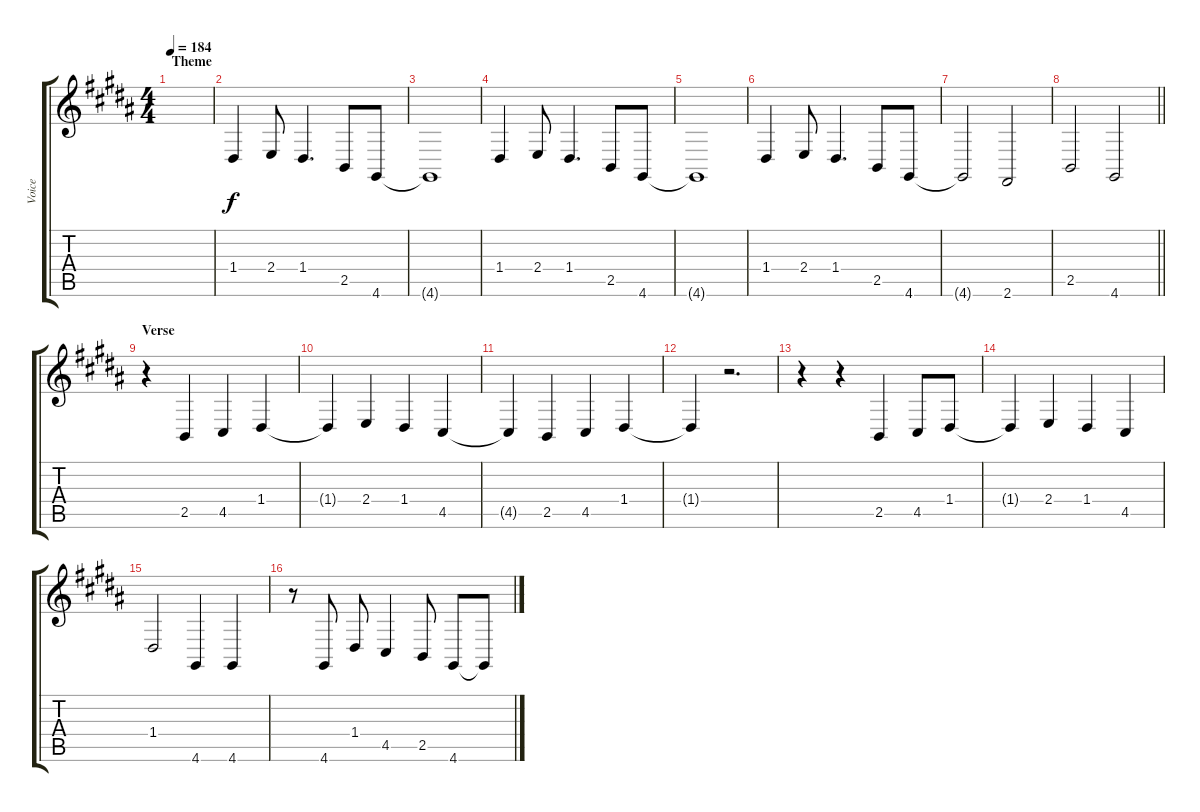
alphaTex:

\track ("Voice" "Voice") {instrument baritonesax}
\staff {score tabs}
\tuning (E4 B3 G3 D3 A2 E2) {hide}
\ts (4 4)
\section ("" "Theme")
\tempo 184
\clef g2
\ks b
|
1.4.4 2.4.8 1.4.4{d} 2.5.8 4.6.8 |
4.6{t}.1 |
1.4.4 2.4.8 1.4.4{d} 2.5.8 4.6.8 |
4.6{t}.1 |
1.4.4 2.4.8 1.4.4{d} 2.5.8 4.6.8 |
4.6{t}.2 2.6.2 |
\barLineRight lightlight
2.5.2 4.6.2 |
\section ("" "Verse")
r.4 2.5.4 4.5.4 1.4.4 |
1.4{t}.4 2.4.4 1.4.4 4.5.4 |
4.5{t}.4 2.5.4 4.5.4 1.4.4 |
1.4{t}.4 r.2{d} |
r.4 r.4 2.5.4 4.5.8 1.4.8 |
1.4{t}.4 2.4.4 1.4.4 4.5.4 |
1.4.2 4.6.4 4.6.4 |
r.8 4.6.8 1.4.8 4.5.4 2.5.8 4.6.8 4.6{t}.8
